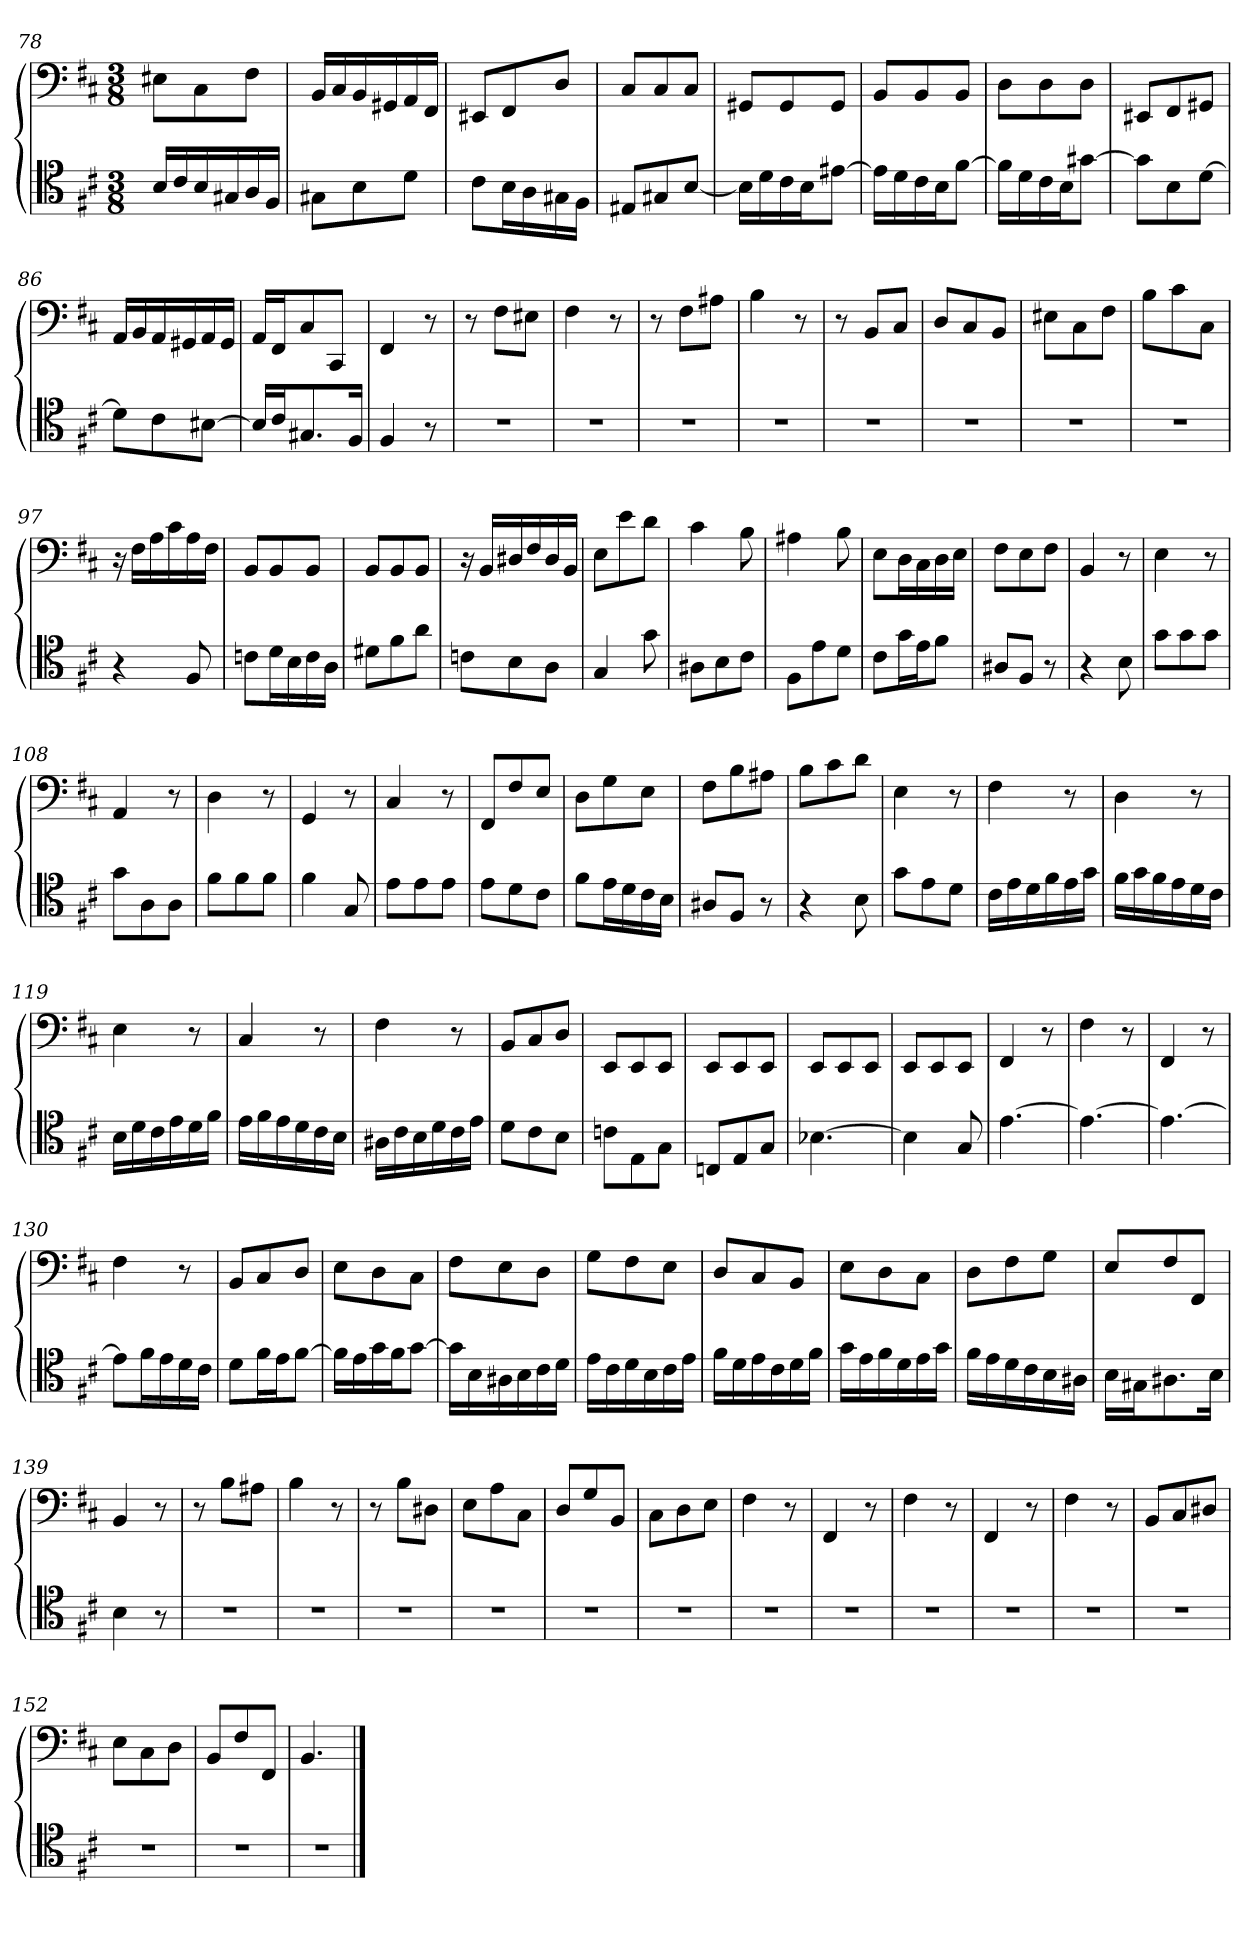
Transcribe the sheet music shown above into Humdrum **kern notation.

**kern	**kern
*part1	*part1
*staff2	*staff1
*clefC4	*clefF4
*k[f#c#]	*k[f#c#]
*b:	*b:
*M3/8	*M3/8
=78	=78
16B/LL	8E#X\L
16c#/	.
16B/	8C#\
16G#X/	.
16A/	8F#\J
16F#/JJ	.
=79	=79
8G#X\L	16BB/LL
.	16C#/
8B\	16BB/
.	16GG#X/
8d\J	16AA/
.	16FF#/JJ
=80	=80
8c#\L	8EE#X/L
16B\L	8FF#/
16A\	.
16G#X\	8D/J
16F#\JJ	.
=81	=81
8E#X/L	8C#/L
8G#X/	8C#/
[8B/J	8C#/J
=82	=82
16B\LL]	8GG#X/L
16d\	.
16c#\	8GG#/
16B\J	.
[8e#X\J	8GG#/J
=83	=83
16e#\LL]	8BB/L
16d\	.
16c#\	8BB/
16B\J	.
[8f#\J	8BB/J
=84	=84
16f#\LL]	8D\L
16d\	.
16c#\	8D\
16B\J	.
[8g#X\J	8D\J
=85	=85
8g#\L]	8EE#X/L
8B\	8FF#/
[8d\J	8GG#X/J
=86	=86
8d\L]	16AA/LL
.	16BB/
8c#\	16AA/
.	16GG#X/
[8B#X\J	16AA/
.	16GG#/JJ
=87	=87
16B#/LL]	16AA/LL
16c#/J	16FF#/J
8.G#X/	8C#/
.	8CC#/J
16F#/Jk	.
=88	=88
4F#	4FF#
8r	8r
=89	=89
4.r	8r
.	8F#\L
.	8E#X\J
=90	=90
4.r	4F#
.	8r
=91	=91
4.r	8r
.	8F#\L
.	8A#X\J
=92	=92
4.r	4B
.	8r
=93	=93
4.r	8r
.	8BB/L
.	8C#/J
=94	=94
4.r	8D/L
.	8C#/
.	8BB/J
=95	=95
4.r	8E#X\L
.	8C#\
.	8F#\J
=96	=96
4.r	8B\L
.	8c#\
.	8C#\J
=97	=97
4r	16r
.	16F#\LL
.	16A\
.	16c#\
8F#	16A\
.	16F#\JJ
=98	=98
8cn\L	8BB/L
16d\L	8BB/
16B\	.
16c\	8BB/J
16A\JJ	.
=99	=99
8d#X\L	8BB/L
8f#\	8BB/
8a\J	8BB/J
=100	=100
8cn\L	16r
.	16BB/LL
8B\	16D#X/
.	16F#/
8A\J	16D#/
.	16BB/JJ
=101	=101
4G	8E\L
.	8e\
8g	8d\J
=102	=102
8A#X\L	4c#
8B\	.
8c#\J	8B
=103	=103
8F#\L	4A#X
8e\	.
8d\J	8B
=104	=104
8c#\L	8E\L
16g\L	16D\L
16e\J	16C#\
8f#\J	16D\
.	16E\JJ
=105	=105
8A#X/L	8F#\L
8F#/J	8E\
8r	8F#\J
=106	=106
4r	4BB
8B	8r
=107	=107
8g\L	4E
8g\	.
8g\J	8r
=108	=108
8g\L	4AA
8A\	.
8A\J	8r
=109	=109
8f#\L	4D
8f#\	.
8f#\J	8r
=110	=110
4f#	4GG
8G	8r
=111	=111
8e\L	4C#
8e\	.
8e\J	8r
=112	=112
8e\L	8FF#/L
8d\	8F#/
8c#\J	8E/J
=113	=113
8f#\L	8D\L
16e\L	8G\
16d\	.
16c#\	8E\J
16B\JJ	.
=114	=114
8A#X/L	8F#\L
8F#/J	8B\
8r	8A#X\J
=115	=115
4r	8B\L
.	8c#\
8B	8d\J
=116	=116
8g\L	4E
8e\	.
8d\J	8r
=117	=117
16c#\LL	4F#
16e\	.
16d\	.
16f#\	.
16e\	8r
16g\JJ	.
=118	=118
16f#\LL	4D
16g\	.
16f#\	.
16e\	.
16d\	8r
16c#\JJ	.
=119	=119
16B\LL	4E
16d\	.
16c#\	.
16e\	.
16d\	8r
16f#\JJ	.
=120	=120
16e\LL	4C#
16f#\	.
16e\	.
16d\	.
16c#\	8r
16B\JJ	.
=121	=121
16A#X\LL	4F#
16c#\	.
16B\	.
16d\	.
16c#\	8r
16e\JJ	.
=122	=122
8d\L	8BB/L
8c#\	8C#/
8B\J	8D/J
=123	=123
8cn\L	8EE/L
8E\	8EE/
8G\J	8EE/J
=124	=124
8Cn/L	8EE/L
8E/	8EE/
8G/J	8EE/J
=125	=125
[4.B-X	8EE/L
.	8EE/
.	8EE/J
=126	=126
4B-]	8EE/L
.	8EE/
8G	8EE/J
=127	=127
[4.e	4FF#
.	8r
=128	=128
4.e_	4F#
.	8r
=129	=129
4.e_	4FF#
.	8r
=130	=130
8e\L]	4F#
16f#\L	.
16e\	.
16d\	8r
16c#\JJ	.
=131	=131
8d\L	8BB/L
16f#\L	8C#/
16e\J	.
[8f#\J	8D/J
=132	=132
16f#\LL]	8E\L
16e\	.
16g\	8D\
16f#\J	.
[8g\J	8C#\J
=133	=133
16g\LL]	8F#\L
16B\	.
16A#X\	8E\
16B\	.
16c#\	8D\J
16d\JJ	.
=134	=134
16e\LL	8G\L
16c#\	.
16d\	8F#\
16B\	.
16c#\	8E\J
16e\JJ	.
=135	=135
16f#\LL	8D/L
16d\	.
16e\	8C#/
16c#\	.
16d\	8BB/J
16f#\JJ	.
=136	=136
16g\LL	8E\L
16e\	.
16f#\	8D\
16d\	.
16e\	8C#\J
16g\JJ	.
=137	=137
16f#\LL	8D\L
16e\	.
16d\	8F#\
16c#\	.
16B\	8G\J
16A#X\JJ	.
=138	=138
16B\LL	8E/L
16G#X\J	.
8.A#X\	8F#/
.	8FF#/J
16B\Jk	.
=139	=139
4B	4BB
8r	8r
=140	=140
4.r	8r
.	8B\L
.	8A#X\J
=141	=141
4.r	4B
.	8r
=142	=142
4.r	8r
.	8B\L
.	8D#X\J
=143	=143
4.r	8E\L
.	8A\
.	8C#\J
=144	=144
4.r	8D/L
.	8G/
.	8BB/J
=145	=145
4.r	8C#\L
.	8D\
.	8E\J
=146	=146
4.r	4F#
.	8r
=147	=147
4.r	4FF#
.	8r
=148	=148
4.r	4F#
.	8r
=149	=149
4.r	4FF#
.	8r
=150	=150
4.r	4F#
.	8r
=151	=151
4.r	8BB/L
.	8C#/
.	8D#X/J
=152	=152
4.r	8E\L
.	8C#\
.	8D\J
=153	=153
4.r	8BB/L
.	8F#/
.	8FF#/J
=154	=154
4.r	4.BB
==	==
*-	*-
